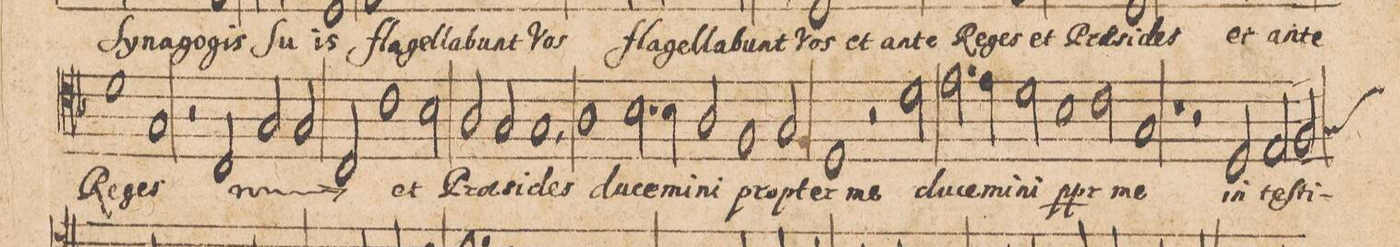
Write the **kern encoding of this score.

**kern	**text
*I"BASSVS.	*
*clefC4	*
*k[b-]	*
*met(C|)	*
*M2/1	*
1d	Re-
1G	-ges
=31-	=31-
2r	.
*	*ij
2C/	et
2G/	an-
2G/	-te
=32-	=32-
2C/	Re-
1c	-ges
*	*Xij
2B-\	et
=33-	=33-
2A/	Prae-
2G/	-si-
1G,<	-des
=34-	=34-
1A	du-
2.B-\	-ce-
4B-\	-mi-
=35-	=35-
2A/	-ni
1F	pro-
2G/	-pter
=36-	=36-
1D	me
2r	.
2d\	du-
=37-	=37-
2.e\	-ce-
4e\	-mi-
2d\	-ni
1B-\	p(ro)-
=38-	=38-
2c\	-p(ter)
1G	me
=39-	=39-
1r	.
2r	.
2D/	in
=40-	=40-
2E/	teſ-
2F/	-ti-
*custos:G	*
*-	*-
